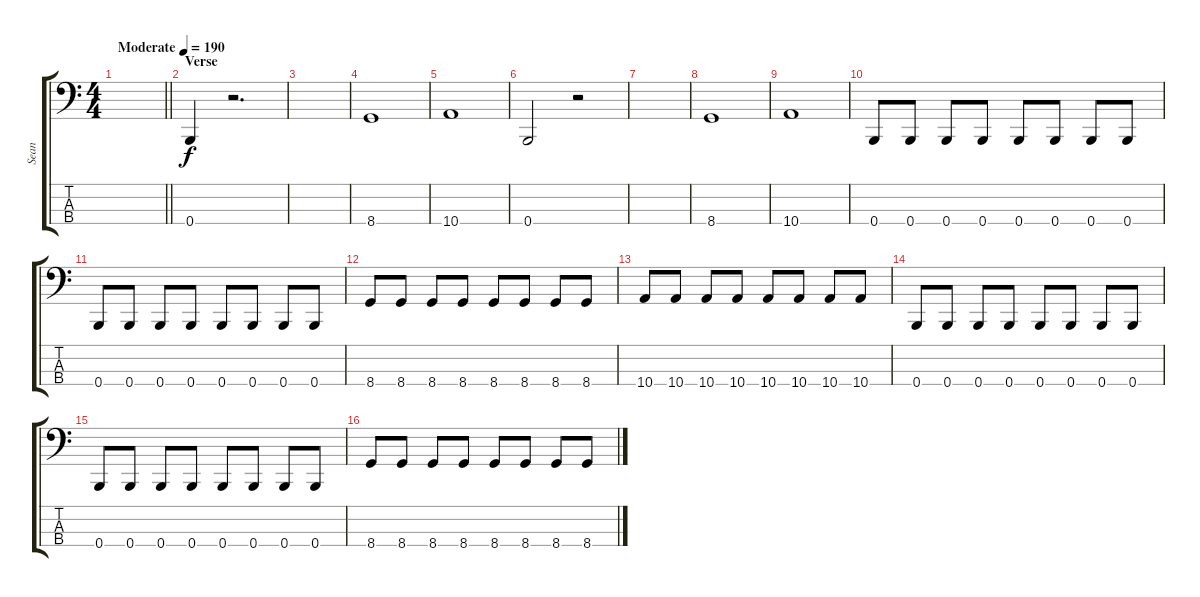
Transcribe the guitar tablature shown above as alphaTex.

\track ("Sean" "Sean") {instrument electricbasspick}
\staff {score tabs}
\tuning (E2 B1 Gb1 B0) {hide}
\ts (4 4)
\tempo (190 "Moderate")
\clef f4
\barLineRight lightlight
\ks c
|
\section ("" "Verse")
0.4.4 r.2{d} |
|
8.4.1 |
10.4.1 |
0.4.2 r.2 |
|
8.4.1 |
10.4.1 |
0.4.8 0.4.8 0.4.8 0.4.8 0.4.8 0.4.8 0.4.8 0.4.8 |
0.4.8 0.4.8 0.4.8 0.4.8 0.4.8 0.4.8 0.4.8 0.4.8 |
8.4.8 8.4.8 8.4.8 8.4.8 8.4.8 8.4.8 8.4.8 8.4.8 |
10.4.8 10.4.8 10.4.8 10.4.8 10.4.8 10.4.8 10.4.8 10.4.8 |
0.4.8 0.4.8 0.4.8 0.4.8 0.4.8 0.4.8 0.4.8 0.4.8 |
0.4.8 0.4.8 0.4.8 0.4.8 0.4.8 0.4.8 0.4.8 0.4.8 |
8.4.8 8.4.8 8.4.8 8.4.8 8.4.8 8.4.8 8.4.8 8.4.8
